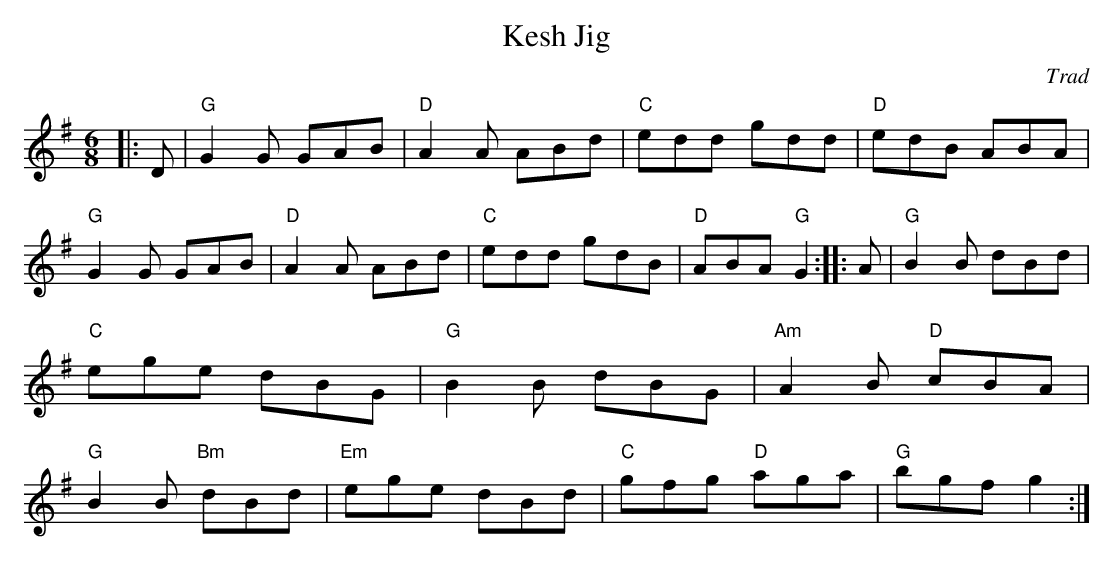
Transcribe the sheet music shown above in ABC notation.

X:1
T:Kesh Jig
C:Trad
M:6/8
L:1/8
E:14
K:G
|:D|"G"G2 G GAB|"D"A2 A ABd|"C"edd gdd|"D"edB ABA|\
"G"G2 G GAB|"D"A2 A ABd|"C"edd gdB|"D"ABA "G"G2::\
A|"G"B2 B dBd|"C"ege dBG|"G"B2 B dBG|"Am"A2 B "D"cBA|\
"G"B2 B "Bm"dBd|"Em"ege dBd|"C"gfg "D"aga|"G"bgf g2:|**
